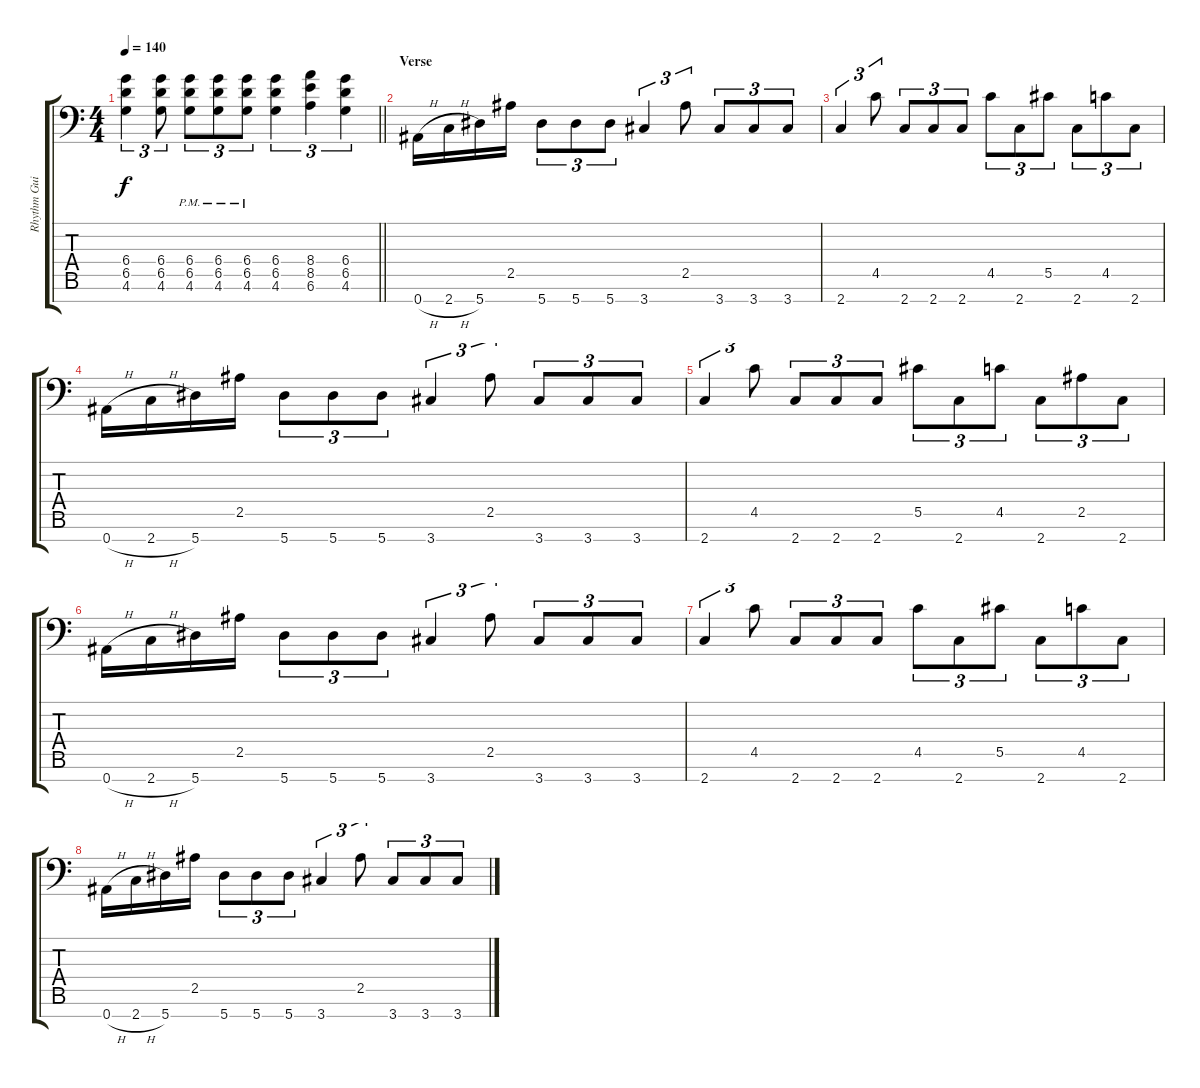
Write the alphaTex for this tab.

\track ("Rhythm Guitar" "Rhythm Gui") {instrument distortionguitar}
\staff {score tabs}
\tuning (Eb4 Bb3 Gb3 Db3 Ab2 Eb2 Bb1) {hide}
\ts (4 4)
\tempo 140
\clef f4
\barLineRight lightlight
\ks c
(6.4 6.5 4.6).4{tu (3 2) dy f} (6.4 6.5 4.6).8{tu (3 2)} (6.4{pm} 6.5{pm} 4.6{pm}).8{tu (3 2)} (6.4{pm} 6.5{pm} 4.6{pm}).8{tu (3 2)} (6.4{pm} 6.5{pm} 4.6{pm}).8{tu (3 2)} (6.4 6.5 4.6).4{tu (3 2)} (8.4 8.5 6.6).4{tu (3 2)} (6.4 6.5 4.6).4{tu (3 2)} |
\section ("" "Verse")
0.7{h}.16 2.7{h}.16 5.7.16 2.5.16 5.7.8{tu (3 2)} 5.7.8{tu (3 2)} 5.7.8{tu (3 2)} 3.7.4{tu (3 2)} 2.5.8{tu (3 2)} 3.7.8{tu (3 2)} 3.7.8{tu (3 2)} 3.7.8{tu (3 2)} |
2.7.4{tu (3 2)} 4.5.8{tu (3 2)} 2.7.8{tu (3 2)} 2.7.8{tu (3 2)} 2.7.8{tu (3 2)} 4.5.8{tu (3 2)} 2.7.8{tu (3 2)} 5.5.8{tu (3 2)} 2.7.8{tu (3 2)} 4.5.8{tu (3 2)} 2.7.8{tu (3 2)} |
0.7{h}.16 2.7{h}.16 5.7.16 2.5.16 5.7.8{tu (3 2)} 5.7.8{tu (3 2)} 5.7.8{tu (3 2)} 3.7.4{tu (3 2)} 2.5.8{tu (3 2)} 3.7.8{tu (3 2)} 3.7.8{tu (3 2)} 3.7.8{tu (3 2)} |
2.7.4{tu (3 2)} 4.5.8{tu (3 2)} 2.7.8{tu (3 2)} 2.7.8{tu (3 2)} 2.7.8{tu (3 2)} 5.5.8{tu (3 2)} 2.7.8{tu (3 2)} 4.5.8{tu (3 2)} 2.7.8{tu (3 2)} 2.5.8{tu (3 2)} 2.7.8{tu (3 2)} |
0.7{h}.16 2.7{h}.16 5.7.16 2.5.16 5.7.8{tu (3 2)} 5.7.8{tu (3 2)} 5.7.8{tu (3 2)} 3.7.4{tu (3 2)} 2.5.8{tu (3 2)} 3.7.8{tu (3 2)} 3.7.8{tu (3 2)} 3.7.8{tu (3 2)} |
2.7.4{tu (3 2)} 4.5.8{tu (3 2)} 2.7.8{tu (3 2)} 2.7.8{tu (3 2)} 2.7.8{tu (3 2)} 4.5.8{tu (3 2)} 2.7.8{tu (3 2)} 5.5.8{tu (3 2)} 2.7.8{tu (3 2)} 4.5.8{tu (3 2)} 2.7.8{tu (3 2)} |
0.7{h}.16 2.7{h}.16 5.7.16 2.5.16 5.7.8{tu (3 2)} 5.7.8{tu (3 2)} 5.7.8{tu (3 2)} 3.7.4{tu (3 2)} 2.5.8{tu (3 2)} 3.7.8{tu (3 2)} 3.7.8{tu (3 2)} 3.7.8{tu (3 2)}
